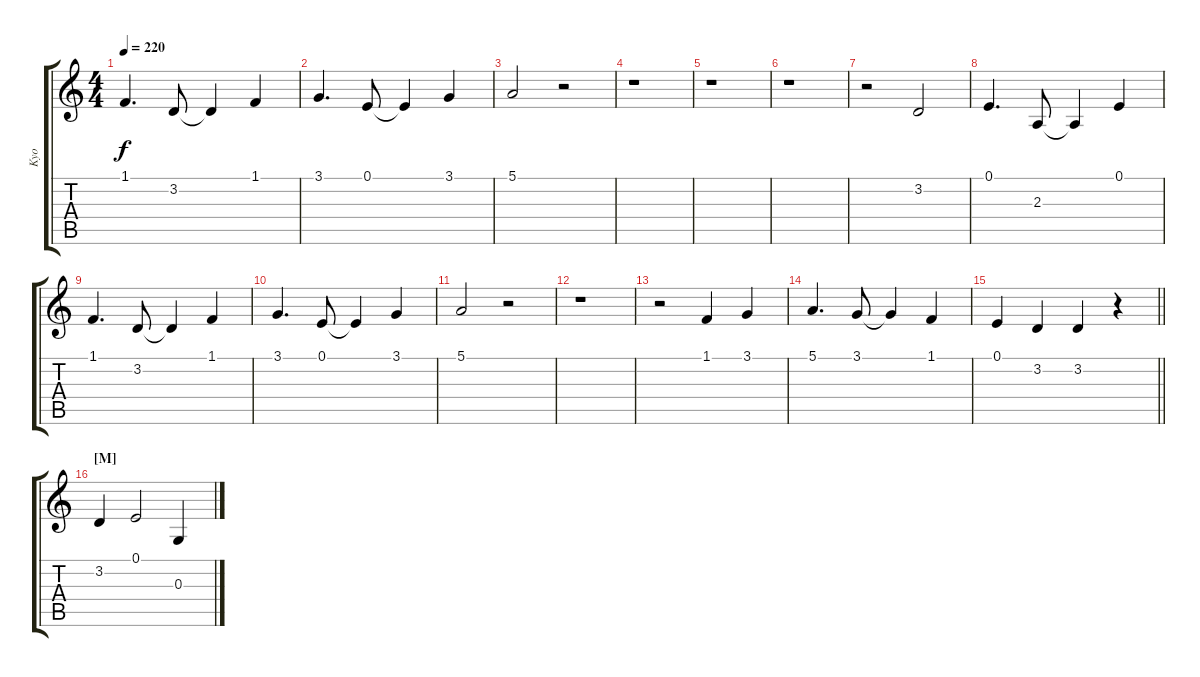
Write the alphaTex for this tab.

\track ("Kyo" "Kyo") {instrument fx5brightness}
\staff {score tabs}
\tuning (E4 B3 G3 D3 A2 E2) {hide}
\ts (4 4)
\tempo 220
\clef g2
\ks c
1.1.4{d dy f} 3.2.8 3.2{t}.4 1.1.4 |
3.1.4{d} 0.1.8 0.1{t}.4 3.1.4 |
5.1.2 r.2 |
r.1 |
r.1 |
r.1 |
r.2 3.2.2 |
0.1.4{d} 2.3.8 2.3{t}.4 0.1.4 |
1.1.4{d} 3.2.8 3.2{t}.4 1.1.4 |
3.1.4{d} 0.1.8 0.1{t}.4 3.1.4 |
5.1.2 r.2 |
r.1 |
r.2 1.1.4 3.1.4 |
5.1.4{d} 3.1.8 3.1{t}.4 1.1.4 |
\barLineRight lightlight
0.1.4 3.2.4 3.2.4 r.4 |
\section ("" "[M]")
3.2.4 0.1.2 0.3{h}.4
